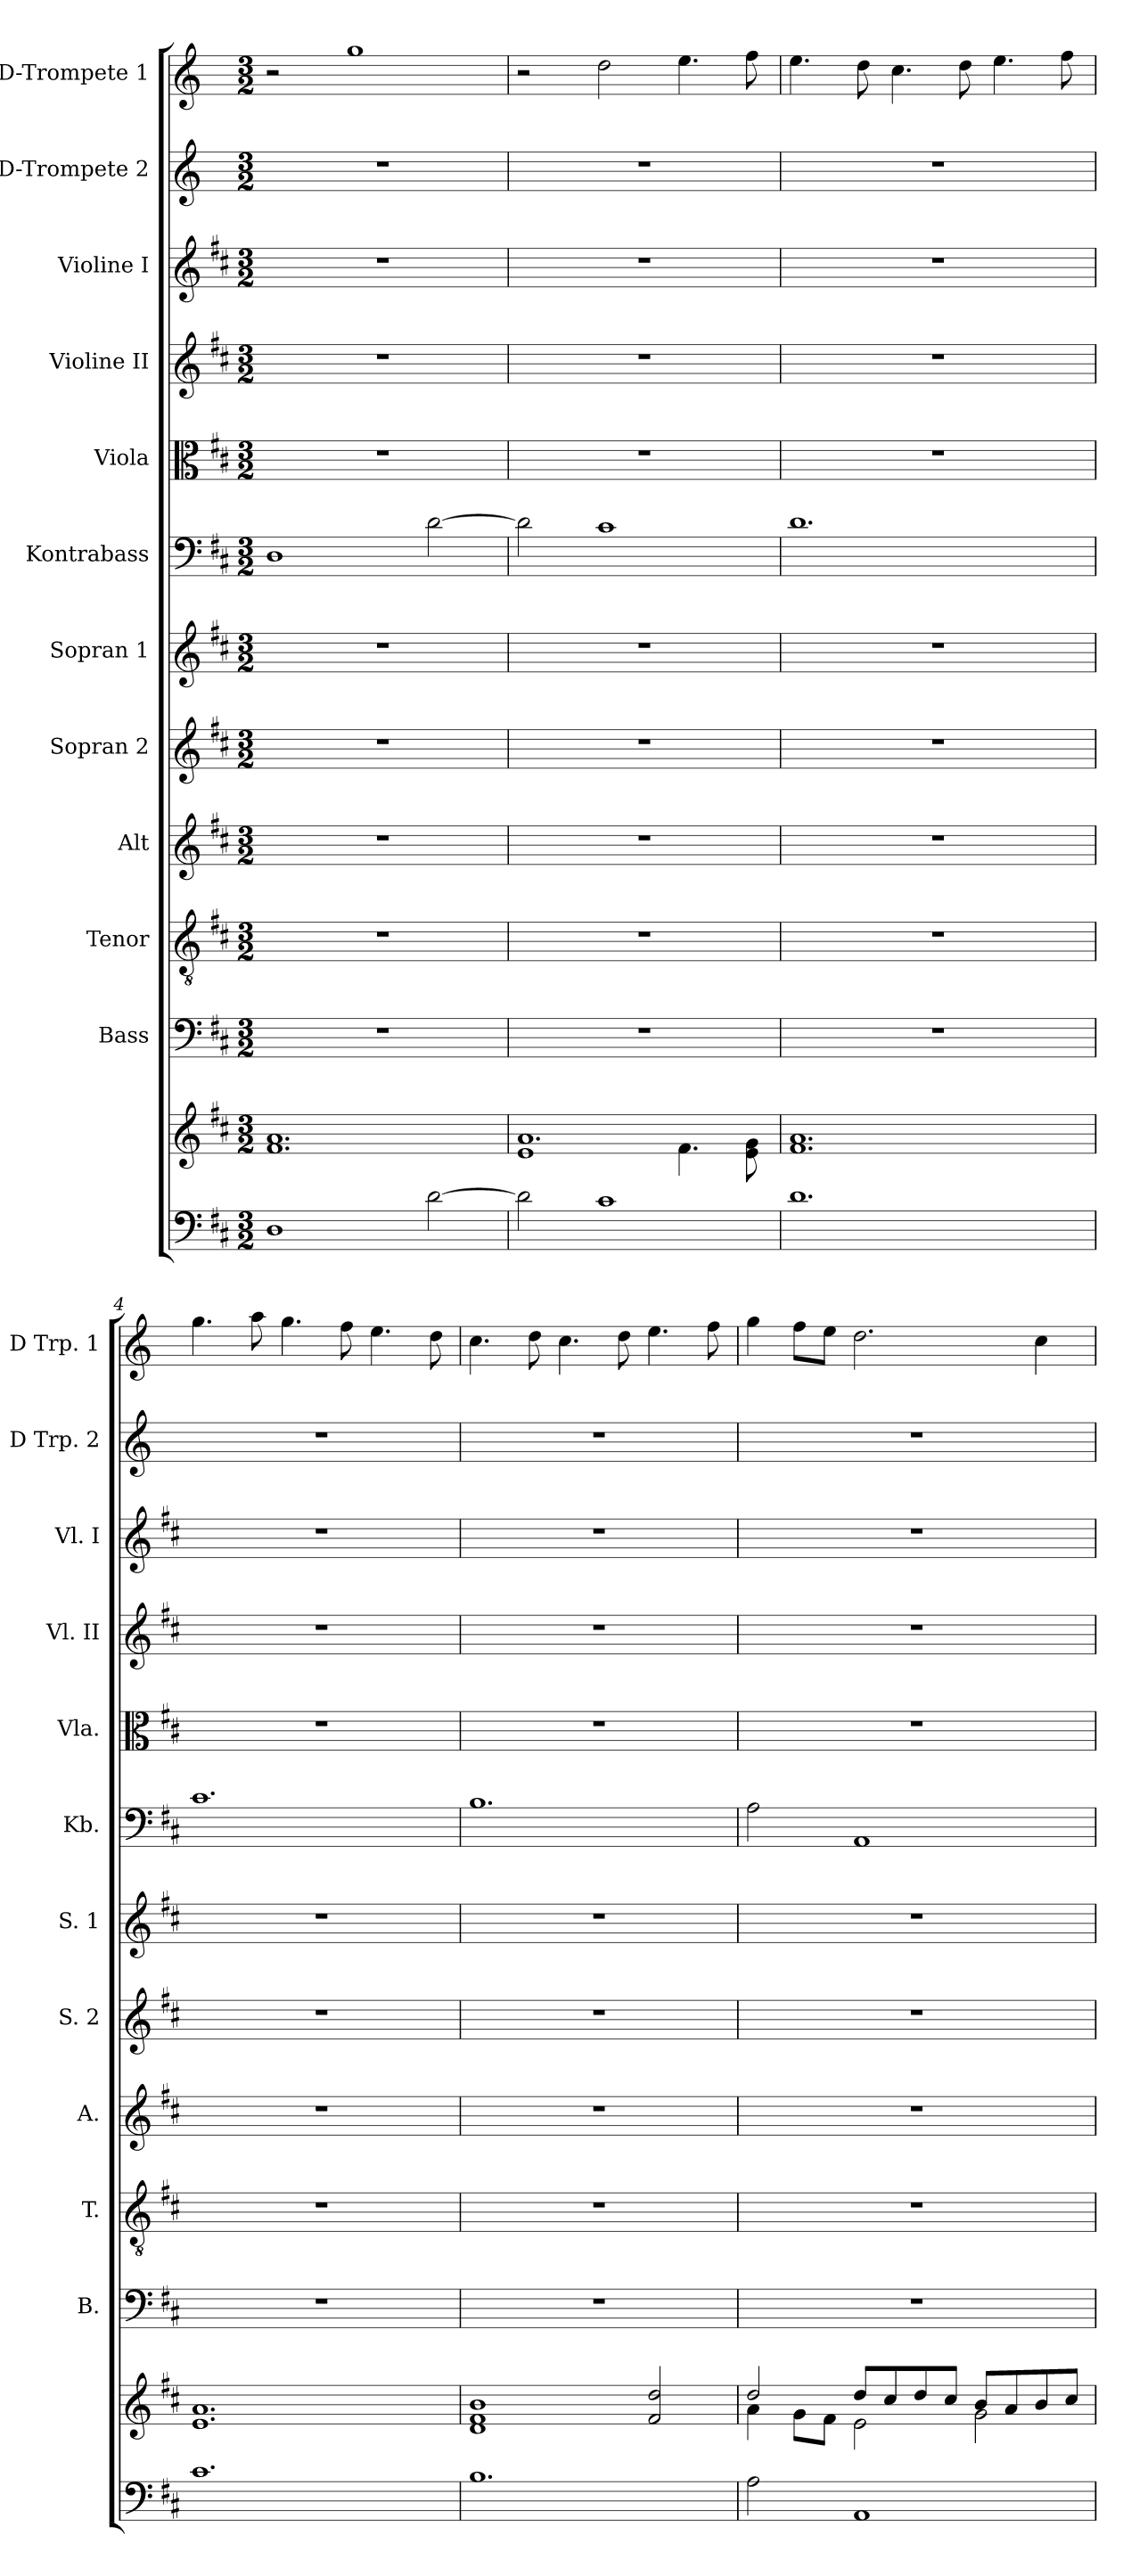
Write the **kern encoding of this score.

**kern	**kern	**kern	**kern	**kern	**kern	**kern	**kern	**kern	**kern	**kern	**kern	**kern
*part12	*part12	*part11	*part10	*part9	*part8	*part7	*part6	*part5	*part4	*part3	*part2	*part1
*staff13	*staff12	*staff11	*staff10	*staff9	*staff8	*staff7	*staff6	*staff5	*staff4	*staff3	*staff2	*staff1
*	*	*I"Bass	*I"Tenor	*I"Alt	*I"Sopran 2	*I"Sopran 1	*I"Kontrabass	*I"Viola	*I"Violine II	*I"Violine I	*I"D-Trompete 2	*I"D-Trompete 1
*	*	*I'B.	*I'T.	*I'A.	*I'S. 2	*I'S. 1	*I'Kb.	*I'Vla.	*I'Vl. II	*I'Vl. I	*I'D Trp. 2	*I'D Trp. 1
*clefF4	*clefG2	*clefF4	*clefGv2	*clefG2	*clefG2	*clefG2	*clefF4	*clefC3	*clefG2	*clefG2	*clefG2	*clefG2
*	*	*	*	*	*	*	*ITrd7c12	*	*	*	*ITrd-1c-2	*ITrd-1c-2
*k[f#c#]	*k[f#c#]	*k[f#c#]	*k[f#c#]	*k[f#c#]	*k[f#c#]	*k[f#c#]	*k[f#c#]	*k[f#c#]	*k[f#c#]	*k[f#c#]	*k[f#c#]	*k[f#c#]
*D:	*D:	*D:	*D:	*D:	*D:	*D:	*D:	*D:	*D:	*D:	*D:	*D:
*M3/2	*M3/2	*M3/2	*M3/2	*M3/2	*M3/2	*M3/2	*M3/2	*M3/2	*M3/2	*M3/2	*M3/2	*M3/2
=1	=1	=1	=1	=1	=1	=1	=1	=1	=1	=1	=1	=1
1D	1.f# 1.a	1.r	1.r	1.r	1.r	1.r	1DD	1.r	1.r	1.r	1.r	2r
.	.	.	.	.	.	.	.	.	.	.	.	1aa
[2d\	.	.	.	.	.	.	[2D\	.	.	.	.	.
=2	=2	=2	=2	=2	=2	=2	=2	=2	=2	=2	=2	=2
*	*^	*	*	*	*	*	*	*	*	*	*	*
2d\]	1.a	1e	1.r	1.r	1.r	1.r	1.r	2D\]	1.r	1.r	1.r	1.r	2r
1c#	.	.	.	.	.	.	.	1C#	.	.	.	.	2ee\
.	.	4.f#\	.	.	.	.	.	.	.	.	.	.	4.ff#\
.	.	8e\ 8g\	.	.	.	.	.	.	.	.	.	.	8gg\
*	*v	*v	*	*	*	*	*	*	*	*	*	*	*
=3	=3	=3	=3	=3	=3	=3	=3	=3	=3	=3	=3	=3
1.d	1.f# 1.a	1.r	1.r	1.r	1.r	1.r	1.D	1.r	1.r	1.r	1.r	4.ff#\
.	.	.	.	.	.	.	.	.	.	.	.	8ee\
.	.	.	.	.	.	.	.	.	.	.	.	4.dd\
.	.	.	.	.	.	.	.	.	.	.	.	8ee\
.	.	.	.	.	.	.	.	.	.	.	.	4.ff#\
.	.	.	.	.	.	.	.	.	.	.	.	8gg\
=4	=4	=4	=4	=4	=4	=4	=4	=4	=4	=4	=4	=4
1.c#	1.e 1.a	1.r	1.r	1.r	1.r	1.r	1.C#	1.r	1.r	1.r	1.r	4.aa\
.	.	.	.	.	.	.	.	.	.	.	.	8bb\
.	.	.	.	.	.	.	.	.	.	.	.	4.aa\
.	.	.	.	.	.	.	.	.	.	.	.	8gg\
.	.	.	.	.	.	.	.	.	.	.	.	4.ff#\
.	.	.	.	.	.	.	.	.	.	.	.	8ee\
=5	=5	=5	=5	=5	=5	=5	=5	=5	=5	=5	=5	=5
1.B	1d 1f# 1b	1.r	1.r	1.r	1.r	1.r	1.BB	1.r	1.r	1.r	1.r	4.dd\
.	.	.	.	.	.	.	.	.	.	.	.	8ee\
.	.	.	.	.	.	.	.	.	.	.	.	4.dd\
.	.	.	.	.	.	.	.	.	.	.	.	8ee\
.	2f#/ 2dd/	.	.	.	.	.	.	.	.	.	.	4.ff#\
.	.	.	.	.	.	.	.	.	.	.	.	8gg\
!!LO:PB:g=z
=6	=6	=6	=6	=6	=6	=6	=6	=6	=6	=6	=6	=6
*	*^	*	*	*	*	*	*	*	*	*	*	*
2A\	2dd/	4a\	1.r	1.r	1.r	1.r	1.r	2AA\	1.r	1.r	1.r	1.r	4aa\
.	.	8g\L	.	.	.	.	.	.	.	.	.	.	8gg\L
.	.	8f#\J	.	.	.	.	.	.	.	.	.	.	8ff#\J
1AA	8dd/L	2e\	.	.	.	.	.	1AAA	.	.	.	.	2.ee\
.	8cc#/	.	.	.	.	.	.	.	.	.	.	.	.
.	8dd/	.	.	.	.	.	.	.	.	.	.	.	.
.	8cc#/J	.	.	.	.	.	.	.	.	.	.	.	.
.	8b/L	2g\	.	.	.	.	.	.	.	.	.	.	.
.	8a/	.	.	.	.	.	.	.	.	.	.	.	.
.	8b/	.	.	.	.	.	.	.	.	.	.	.	4dd\
.	8cc#/J	.	.	.	.	.	.	.	.	.	.	.	.
*	*v	*v	*	*	*	*	*	*	*	*	*	*	*
=	=	=	=	=	=	=	=	=	=	=	=	=
*-	*-	*-	*-	*-	*-	*-	*-	*-	*-	*-	*-	*-
